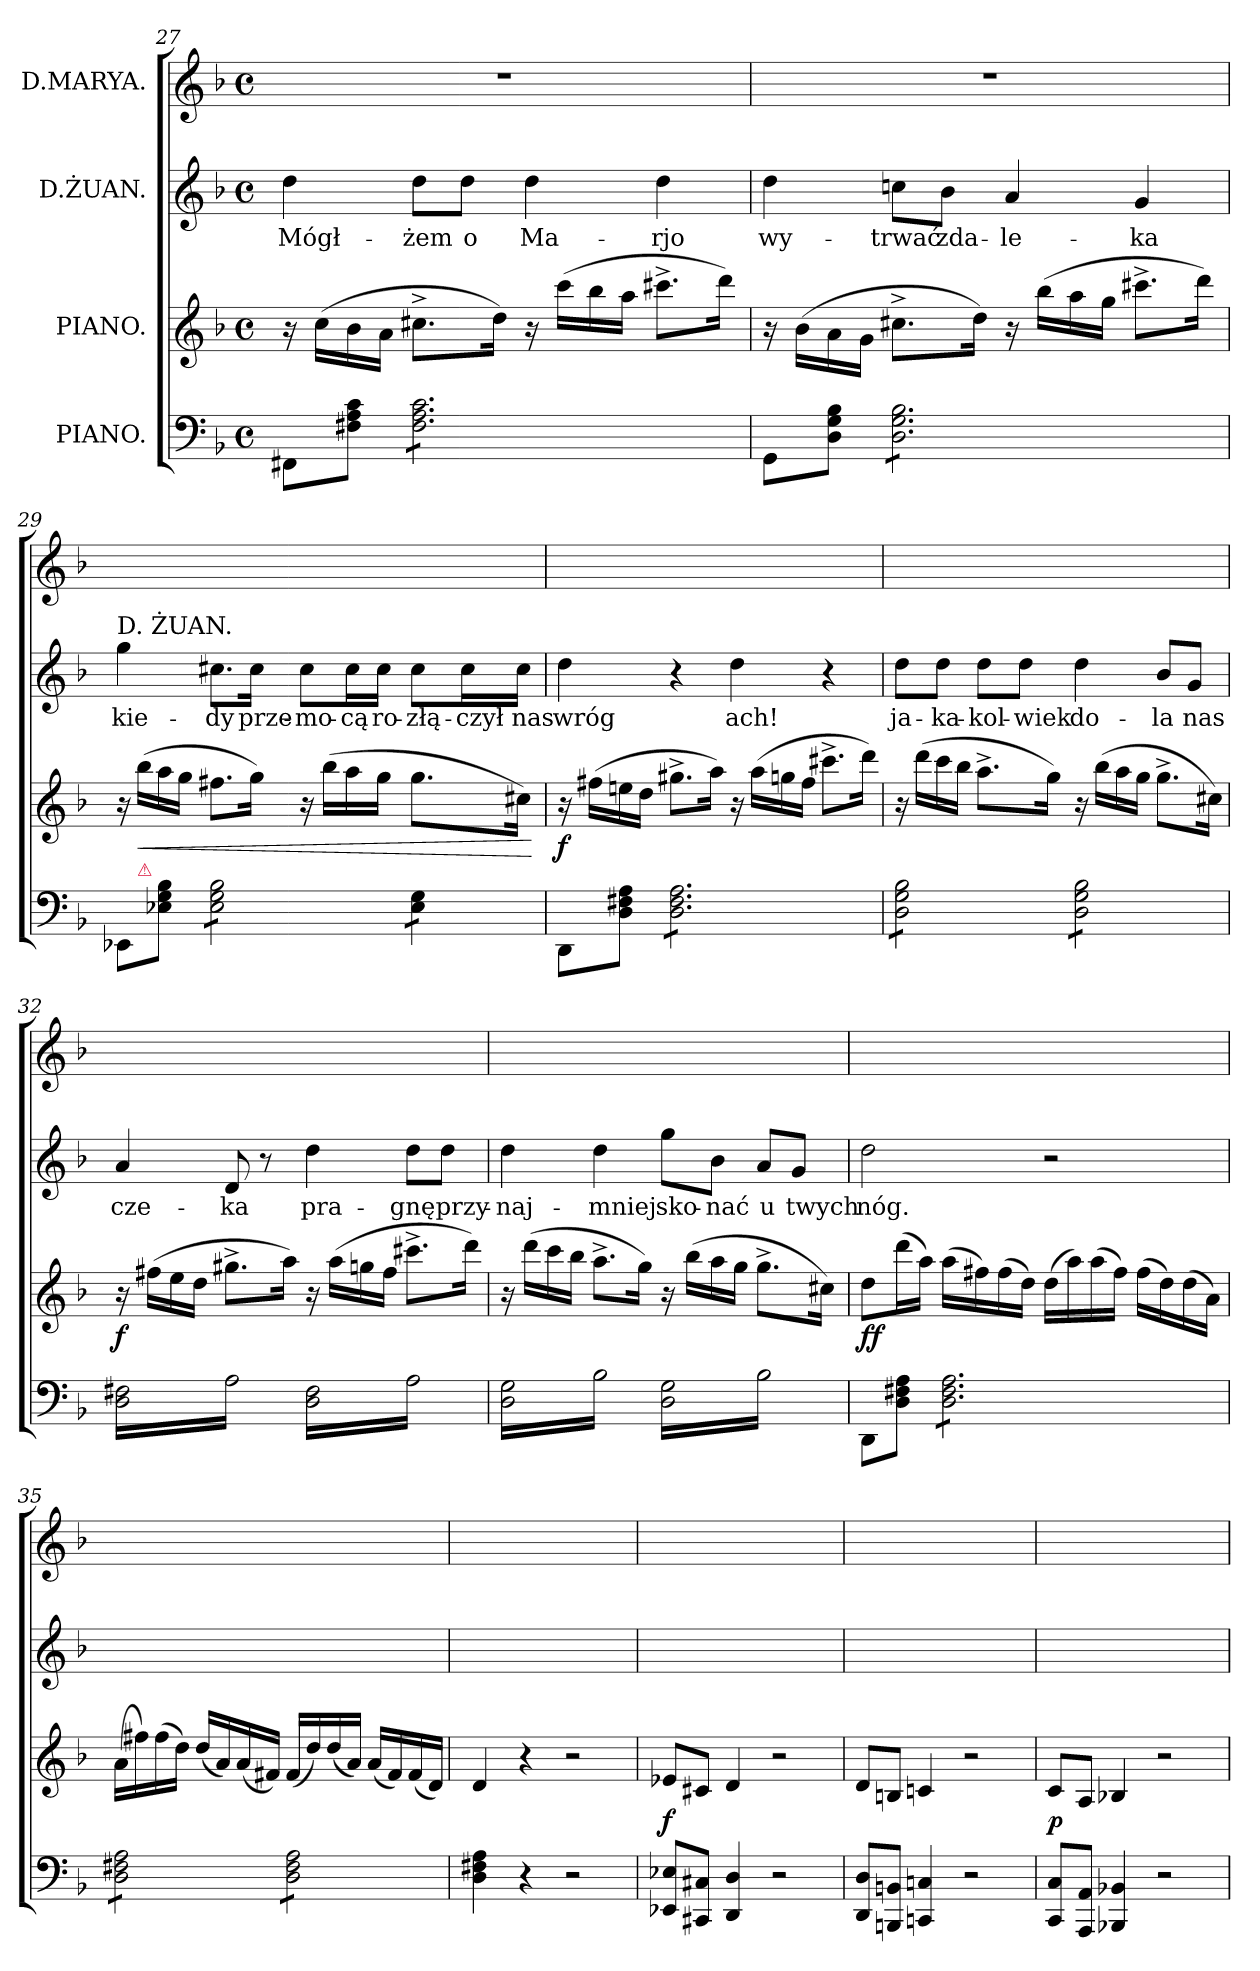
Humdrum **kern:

**kern	**kern	**dynam	**kern	**text	**kern
*part4	*part3	*part3	*part2	*part2	*part1
*staff4	*staff3	*staff3	*staff2	*staff2	*staff1
*I"PIANO.	*I"PIANO.	*	*I"D.ŻUAN.	*	*I"D.MARYA.
*clefF4	*clefG2	*	*clefG2	*	*clefG2
*k[b-]	*k[b-]	*	*k[b-]	*	*k[b-]
*d:	*d:	*	*d:	*	*d:
*M4/4	*M4/4	*	*M4/4	*	*M4/4
*met(c)	*met(c)	*	*met(c)	*	*met(c)
=27	=27	=27	=27	=27	=27
8FF#X\L	16r	.	4dd\	Mógł-	1r
.	(16cc\LL	.	.	.	.
8F#X\ 8A\ 8c\J	16b-\	.	.	.	.
.	16a\JJ	.	.	.	.
*tremolo	*	*	*	*	*
8F#\ 8A\ 8c\L	8.cc#X^<\L	.	8dd\L	-żem	.
8F#\ 8A\ 8c\	.	.	8dd\J	o	.
.	16dd\Jk)	.	.	.	.
8F#\ 8A\ 8c\	16r	.	4dd\	Ma-	.
.	(16ccc\LL	.	.	.	.
8F#\ 8A\ 8c\	16bb-\	.	.	.	.
.	16aa\JJ	.	.	.	.
8F#\ 8A\ 8c\	8.ccc#X^<\L	.	4dd\	-rjo	.
8F#\ 8A\ 8c\J	.	.	.	.	.
*Xtremolo	*	*	*	*	*
.	16ddd\Jk)	.	.	.	.
=28	=28	=28	=28	=28	=28
8GG\L	16r	.	4dd\	wy-	1r
.	(16b-\LL	.	.	.	.
8D\ 8G\ 8B-\J	16a\	.	.	.	.
.	16g\JJ	.	.	.	.
*tremolo	*	*	*	*	*
8D\ 8G\ 8B-\L	8.cc#X^<\L	.	8ccn\L	-trwać	.
8D\ 8G\ 8B-\	.	.	8b-\J	zda-	.
.	16dd\Jk)	.	.	.	.
8D\ 8G\ 8B-\	16r	.	4a/	-le-	.
.	(16bb-\LL	.	.	.	.
8D\ 8G\ 8B-\	16aa\	.	.	.	.
.	16gg\JJ	.	.	.	.
8D\ 8G\ 8B-\	8.ccc#X^<\L	.	4g/	-ka	.
8D\ 8G\ 8B-\J	.	.	.	.	.
*Xtremolo	*	*	*	*	*
.	16ddd\Jk)	.	.	.	.
=29	=29	=29	=29	=29	=29
!	!	!	!LO:TX:a:t=D. ŻUAN.	!	!
8EE-X\L	16r	.	4gg\	kie-	1ryy
!	!LO:TX:b:color=crimson:t=⚠	!	!	!	!
!	!	!LO:HP:b	!	!	!
.	(16bb-\LL	<	.	.	.
8E-X\ 8G\ 8B-\J	16aa\	.	.	.	.
.	16gg\JJ	.	.	.	.
*tremolo	*	*	*	*	*
8E-\ 8G\ 8B-\L	8.ff#X\L	.	8.cc#X\L	-dy	.
8E-\ 8G\ 8B-\	.	.	.	.	.
.	16gg\Jk)	.	16cc#\Jk	prze-	.
8E-\ 8G\ 8B-\	16r	.	8cc#\L	-mo-	.
.	(16bb-\LL	.	.	.	.
8E-\ 8G\ 8B-\J	16aa\	.	16cc#\L	-cą	.
.	16gg\JJ	.	16cc#\JJ	ro-	.
8E-\ 8G\L	8.gg\L	.	8cc#\L	-złą-	.
8E-\ 8G\J	.	.	16cc#\L	-czył	.
*Xtremolo	*	*	*	*	*
.	16cc#X\Jk)	.	16cc#\JJ	nas	.
.	.	[	.	.	.
=30	=30	=30	=30	=30	=30
8DD\L	16r	f	4dd\	wróg	1ryy
.	(16ff#X\LL	.	.	.	.
8D\ 8F#X\ 8A\J	16een\	.	.	.	.
.	16dd\JJ	.	.	.	.
*tremolo	*	*	*	*	*
8D\ 8F#\ 8A\L	8.gg#X^<\L	.	4r	.	.
8D\ 8F#\ 8A\	.	.	.	.	.
.	16aa\Jk)	.	.	.	.
8D\ 8F#\ 8A\	16r	.	4dd\	ach!	.
.	(16aa\LL	.	.	.	.
8D\ 8F#\ 8A\	16ggn\	.	.	.	.
.	16ff#\JJ	.	.	.	.
8D\ 8F#\ 8A\	8.ccc#X^<\L	.	4r	.	.
8D\ 8F#\ 8A\J	.	.	.	.	.
.	16ddd\Jk)	.	.	.	.
=31	=31	=31	=31	=31	=31
8D\ 8G\ 8B-\L	16r	.	8dd\L	ja-	1ryy
.	(16ddd\LL	.	.	.	.
8D\ 8G\ 8B-\	16ccc\	.	8dd\J	-ka-	.
.	16bb-\JJ	.	.	.	.
8D\ 8G\ 8B-\	8.aa^<\L	.	8dd\L	-kol-	.
8D\ 8G\ 8B-\J	.	.	8dd\J	-wiek	.
.	16gg\Jk)	.	.	.	.
8D\ 8G\ 8B-\L	16r	.	4dd\	do-	.
.	(16bb-\LL	.	.	.	.
8D\ 8G\ 8B-\	16aa\	.	.	.	.
.	16gg\JJ	.	.	.	.
8D\ 8G\ 8B-\	8.gg^<\L	.	8b-/L	-la	.
8D\ 8G\ 8B-\J	.	.	8g/J	nas	.
.	16cc#X\Jk)	.	.	.	.
=32	=32	=32	=32	=32	=32
16D\ 16F#X\LL	16r	f	4a/	cze-	1ryy
16A\	(16ff#X\LL	.	.	.	.
16D\ 16F#X\	16ee\	.	.	.	.
16A\	16dd\JJ	.	.	.	.
16D\ 16F#X\	8.gg#X^<\L	.	8d/	-ka	.
16A\	.	.	.	.	.
16D\ 16F#X\	.	.	8r	.	.
16A\JJ	16aa\Jk)	.	.	.	.
16D\ 16F#\LL	16r	.	4dd\	pra-	.
16A\	(16aa\LL	.	.	.	.
16D\ 16F#\	16ggn\	.	.	.	.
16A\	16ff#\JJ	.	.	.	.
16D\ 16F#\	8.ccc#X^<\L	.	8dd\L	-gnę	.
16A\	.	.	.	.	.
16D\ 16F#\	.	.	8dd\J	przy-	.
16A\JJ	16ddd\Jk)	.	.	.	.
=33	=33	=33	=33	=33	=33
16D\ 16G\LL	16r	.	4dd\	-naj-	1ryy
16B-\	(16ddd\LL	.	.	.	.
16D\ 16G\	16ccc\	.	.	.	.
16B-\	16bb-\JJ	.	.	.	.
16D\ 16G\	8.aa^<\L	.	4dd\	-mniej	.
16B-\	.	.	.	.	.
16D\ 16G\	.	.	.	.	.
16B-\JJ	16gg\Jk)	.	.	.	.
16D\ 16G\LL	16r	.	8gg\L	sko-	.
16B-\	(16bb-\LL	.	.	.	.
16D\ 16G\	16aa\	.	8b-\J	-nać	.
16B-\	16gg\JJ	.	.	.	.
16D\ 16G\	8.gg^<\L	.	8a/L	u	.
16B-\	.	.	.	.	.
16D\ 16G\	.	.	8g/J	twych	.
16B-\JJ	16cc#X\Jk)	.	.	.	.
*Xtremolo	*	*	*	*	*
=34	=34	=34	=34	=34	=34
8DD\L	8dd\L	ff	2dd\	nóg.	1ryy
.	.	.	.	.	.
8D\ 8F#X\ 8A\J	(16ddd\L	.	.	.	.
.	16aa\JJ)	.	.	.	.
*tremolo	*	*	*	*	*
8D\ 8F#\ 8A\L	(16aa\LL	.	.	.	.
.	16ff#X\)	.	.	.	.
8D\ 8F#\ 8A\	(16ff#\	.	.	.	.
.	16dd\JJ)	.	.	.	.
8D\ 8F#\ 8A\	(16dd\LL	.	2r	.	.
.	16aa\)	.	.	.	.
8D\ 8F#\ 8A\	(16aa\	.	.	.	.
.	16ff#\JJ)	.	.	.	.
8D\ 8F#\ 8A\	(16ff#\LL	.	.	.	.
.	16dd\)	.	.	.	.
8D\ 8F#\ 8A\J	(16dd\	.	.	.	.
.	16a\JJ)	.	.	.	.
=35	=35	=35	=35	=35	=35
8D\ 8F#X\ 8A\L	(16a\LL	.	1ryy	.	1ryy
.	16ff#X\)	.	.	.	.
8D\ 8F#X\ 8A\	(16ff#\	.	.	.	.
.	16dd\JJ)	.	.	.	.
8D\ 8F#X\ 8A\	(16dd/LL	.	.	.	.
.	16a/)	.	.	.	.
8D\ 8F#X\ 8A\J	(16a/	.	.	.	.
.	16f#X/JJ)	.	.	.	.
8D\ 8F#\ 8A\L	(16f#/LL	.	.	.	.
.	16dd/)	.	.	.	.
8D\ 8F#\ 8A\	(16dd/	.	.	.	.
.	16a/JJ)	.	.	.	.
8D\ 8F#\ 8A\	(16a/LL	.	.	.	.
.	16f#/)	.	.	.	.
8D\ 8F#\ 8A\J	(16f#/	.	.	.	.
*Xtremolo	*	*	*	*	*
.	16d/JJ)	.	.	.	.
=36	=36	=36	=36	=36	=36
4D\ 4F#X\ 4A\	4d/	.	1ryy	.	1ryy
4r	4r	.	.	.	.
2r	2r	.	.	.	.
=37	=37	=37	=37	=37	=37
8EE-X/ 8E-X/L	8e-X/L	f	1ryy	.	1ryy
8CC#X/ 8C#X/J	8c#X/J	.	.	.	.
4DD/ 4D/	4d/	.	.	.	.
2r	2r	.	.	.	.
=38	=38	=38	=38	=38	=38
8DD/ 8D/L	8d/L	.	1ryy	.	1ryy
8BBBn/ 8BBn/J	8Bn/J	.	.	.	.
4CCn/ 4Cn/	4cn/	.	.	.	.
2r	2r	.	.	.	.
=39	=39	=39	=39	=39	=39
8CC/ 8C/L	8c/L	p	1ryy	.	1ryy
8AAA/ 8AA/J	8A/J	.	.	.	.
4BBB-X/ 4BB-X/	4B-X/	.	.	.	.
2r	2r	.	.	.	.
=	=	=	=	=	=
*-	*-	*-	*-	*-	*-
